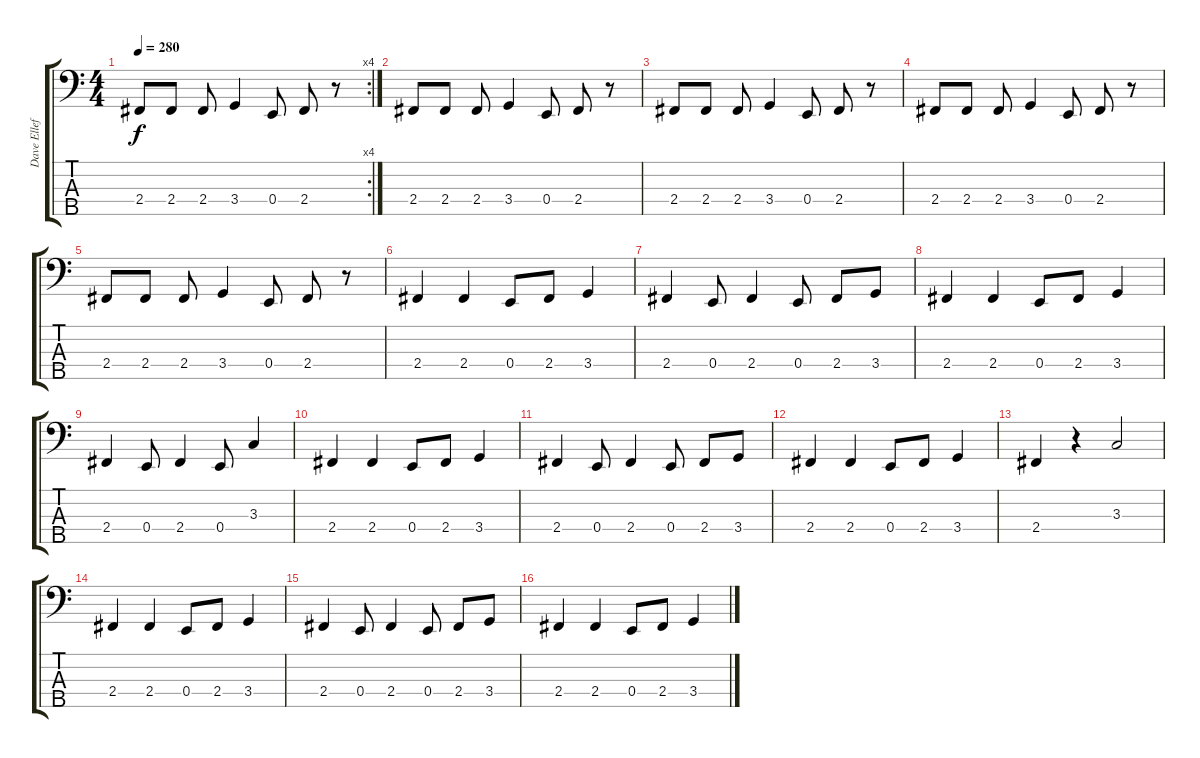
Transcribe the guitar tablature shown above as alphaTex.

\track ("Dave Ellefson" "Dave Ellef") {instrument electricbasspick}
\staff {score tabs}
\tuning (G2 D2 A1 E1 B0) {hide}
\rc 4
\ts (4 4)
\tempo 280
\clef f4
\ks c
2.4.8{dy f} 2.4.8 2.4.8 3.4.4 0.4.8 2.4.8 r.8 |
2.4.8 2.4.8 2.4.8 3.4.4 0.4.8 2.4.8 r.8 |
2.4.8 2.4.8 2.4.8 3.4.4 0.4.8 2.4.8 r.8 |
2.4.8 2.4.8 2.4.8 3.4.4 0.4.8 2.4.8 r.8 |
2.4.8 2.4.8 2.4.8 3.4.4 0.4.8 2.4.8 r.8 |
2.4.4 2.4.4 0.4.8 2.4.8 3.4.4 |
2.4.4 0.4.8 2.4.4 0.4.8 2.4.8 3.4.8 |
2.4.4 2.4.4 0.4.8 2.4.8 3.4.4 |
2.4.4 0.4.8 2.4.4 0.4.8 3.3.4 |
2.4.4 2.4.4 0.4.8 2.4.8 3.4.4 |
2.4.4 0.4.8 2.4.4 0.4.8 2.4.8 3.4.8 |
2.4.4 2.4.4 0.4.8 2.4.8 3.4.4 |
2.4.4 r.4 3.3.2 |
2.4.4 2.4.4 0.4.8 2.4.8 3.4.4 |
2.4.4 0.4.8 2.4.4 0.4.8 2.4.8 3.4.8 |
2.4.4 2.4.4 0.4.8 2.4.8 3.4.4
